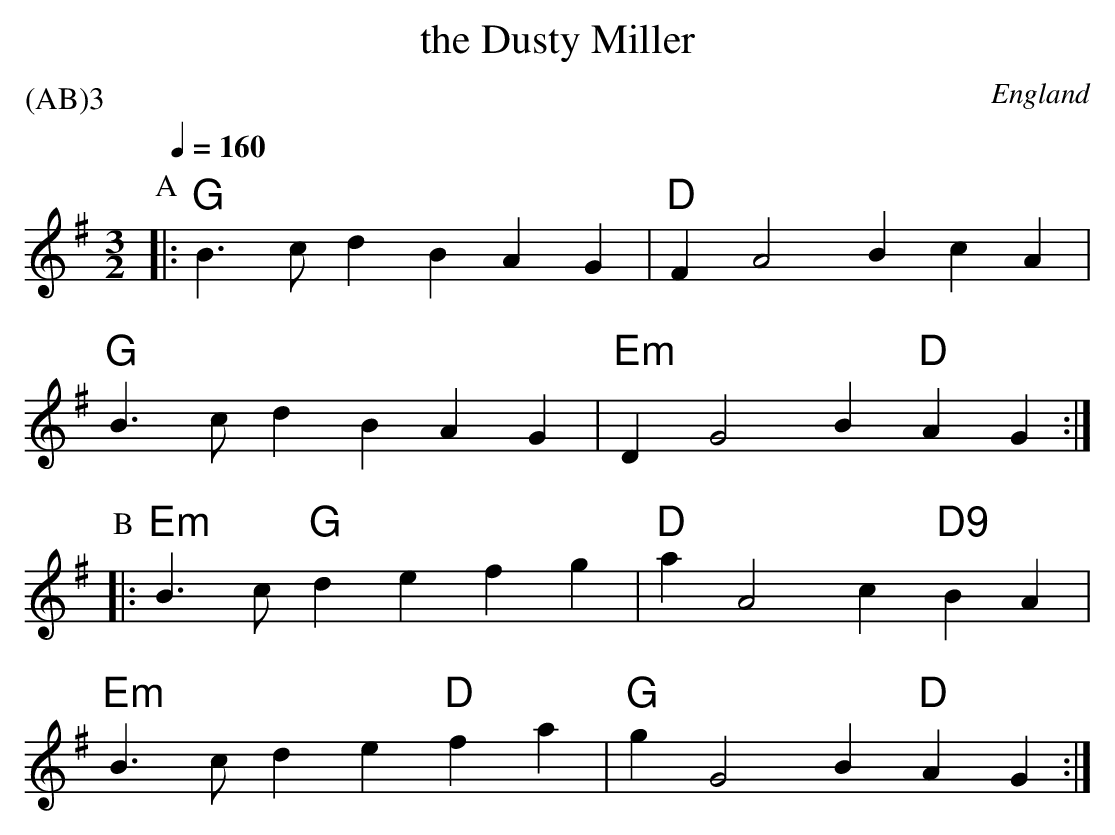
X:1
T:the Dusty Miller
P:(AB)3
M:3/2
L:1/4
Q:1/4=160
O:England
K:G
P:A
|: "G"  B>c dB AG        | "D" FA2B cA           |
   "G"  B>c dB  AG       | "Em" DG2B "D" AG     :|
P:B
|: "Em" B>c   "G" defg   | "D" aA2c  "D9" BA     |
   "Em" B>c de "D" fa    | "G" gG2B  "D" AG     :|
